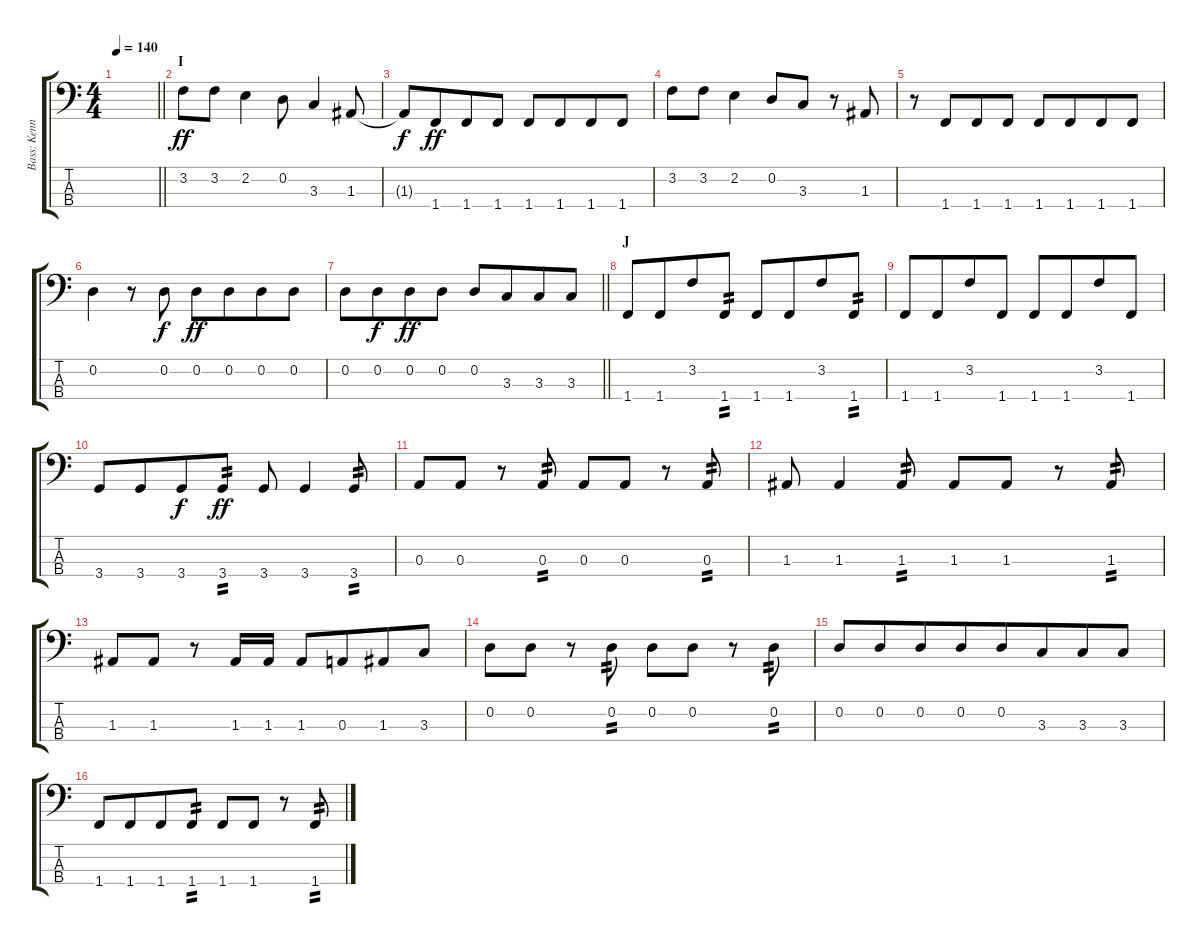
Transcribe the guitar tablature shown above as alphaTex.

\track ("Bass: Kenny Passarelli" "Bass: Kenn") {instrument fretlessbass}
\staff {score tabs}
\tuning (G2 D2 A1 E1) {hide}
\ts (4 4)
\tempo 140
\clef f4
\barLineRight lightlight
\ks c
|
\section ("" "I")
3.2.8{dy ff} 3.2.8{beam merge} 2.2.4 0.2.8 3.3.4 1.3.8 |
1.3{t}.8{dy f} 1.4.8{dy ff beam merge} 1.4.8 1.4.8{beam split} 1.4.8 1.4.8{beam merge} 1.4.8 1.4.8 |
3.2.8 3.2.8 2.2.4 0.2.8 3.3.8 r.8 1.3.8 |
r.8 1.4.8{beam merge} 1.4.8{beam merge} 1.4.8{beam split} 1.4.8 1.4.8{beam merge} 1.4.8 1.4.8 |
0.2.4 r.8 0.2.8{dy f} 0.2.8{dy ff} 0.2.8{beam merge} 0.2.8 0.2.8 |
\barLineRight lightlight
0.2.8 0.2.8{dy f beam merge} 0.2.8{dy ff} 0.2.8 0.2.8 3.3.8{beam merge} 3.3.8 3.3.8 |
\section ("" "J")
1.4.8 1.4.8{beam merge} 3.2.8 1.4.8{tp 2} 1.4.8 1.4.8{beam merge} 3.2.8 1.4.8{tp 2} |
1.4.8 1.4.8{beam merge} 3.2.8 1.4.8{beam split} 1.4.8 1.4.8{beam merge} 3.2.8 1.4.8 |
3.4.8 3.4.8{beam merge} 3.4.8{dy f} 3.4.8{tp 2 dy ff} 3.4.8 3.4.4 3.4.8{tp 2} |
0.3.8 0.3.8 r.8 0.3.8{tp 2} 0.3.8 0.3.8 r.8 0.3.8{tp 2} |
1.3.8 1.3.4 1.3.8{tp 2} 1.3.8 1.3.8 r.8 1.3.8{tp 2} |
1.3.8 1.3.8 r.8 1.3.16 1.3.16 1.3.8 0.3.8{beam merge} 1.3.8 3.3.8 |
0.2.8 0.2.8 r.8 0.2.8{tp 2} 0.2.8 0.2.8 r.8 0.2.8{tp 2} |
0.2.8 0.2.8{beam merge} 0.2.8 0.2.8{beam merge} 0.2.8 3.3.8{beam merge} 3.3.8 3.3.8 |
1.4.8 1.4.8{beam merge} 1.4.8 1.4.8{tp 2} 1.4.8 1.4.8 r.8 1.4.8{tp 2}
